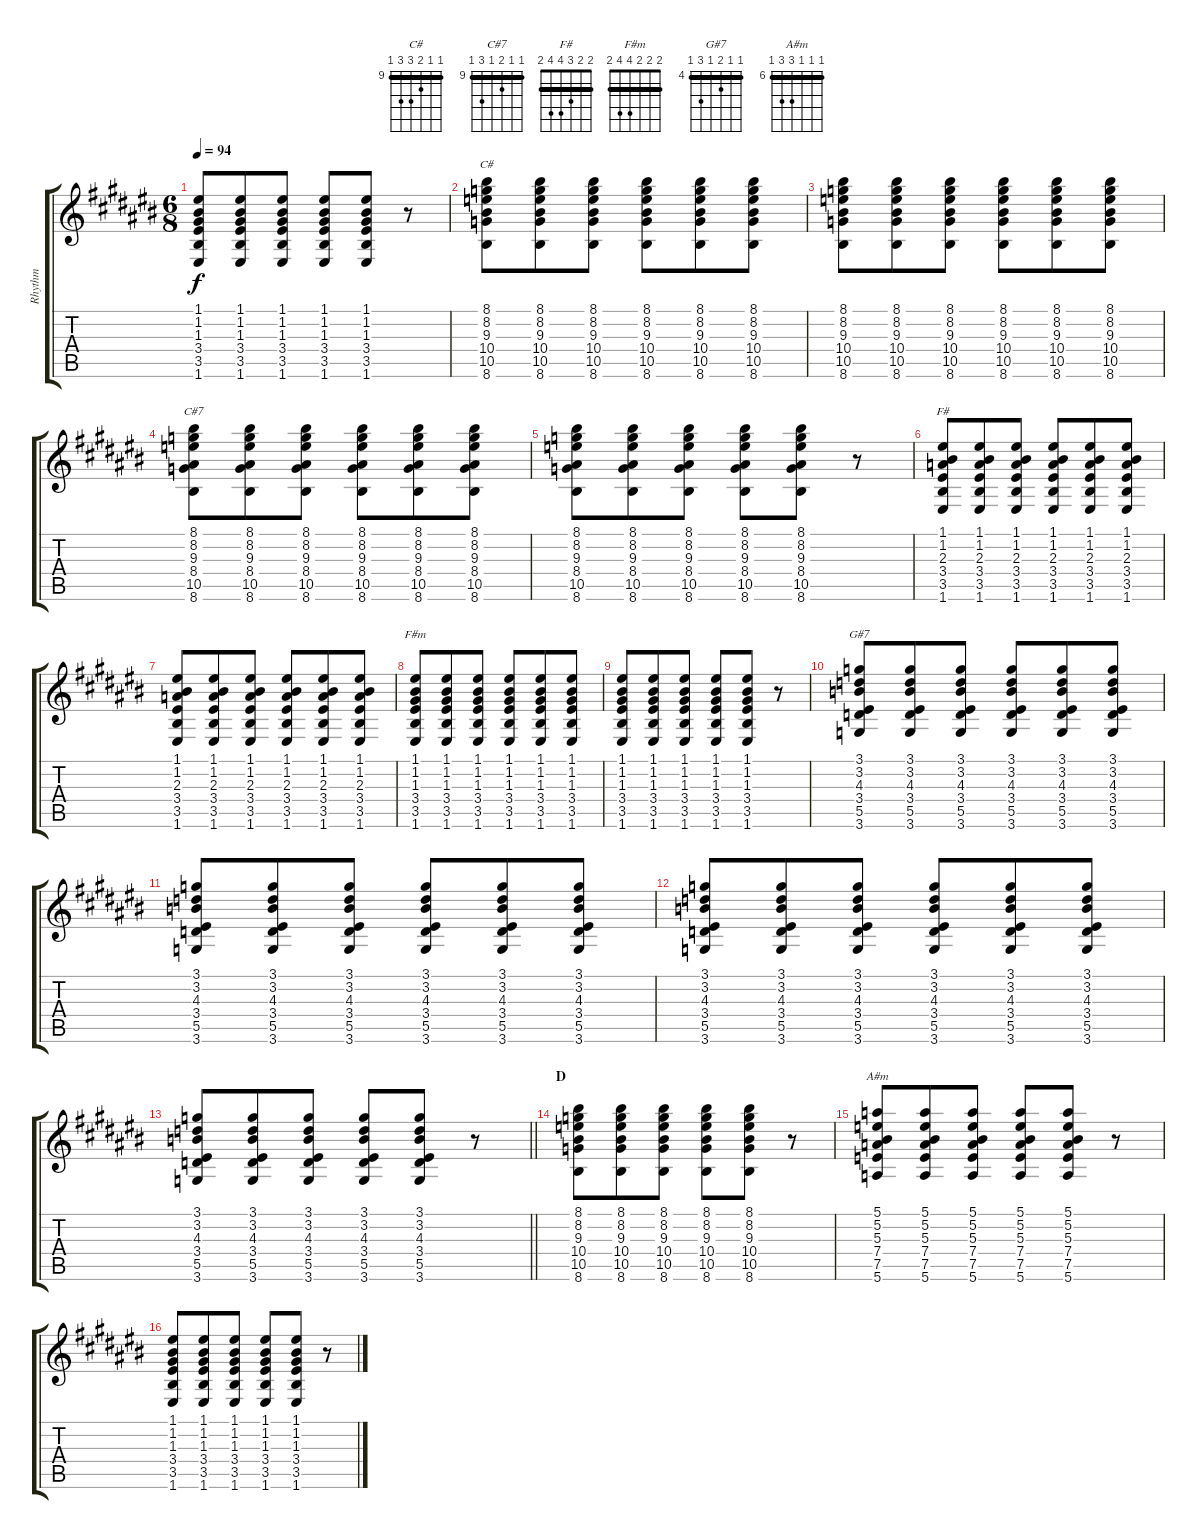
\track ("Rhythm" "Rhythm") {instrument acousticguitarnylon}
\staff {score tabs}
\tuning (E4 B3 G3 D3 A2 E2) {hide}
\chord ("C#" 9 9 10 11 11 9) {firstfret 9 barre 9}
\chord ("C#7" 9 9 10 9 11 9) {firstfret 9 barre 9}
\chord ("F#" 2 2 3 4 4 2) {barre 2}
\chord ("F#m" 2 2 2 4 4 2) {barre 2}
\chord ("G#7" 4 4 5 4 6 4) {firstfret 4 barre 4}
\chord ("A#m" 6 6 6 8 8 6) {firstfret 6 barre 6}
\ts (6 8)
\tempo 94
\clef g2
\ks c#
(1.1 1.2 1.3 3.4 3.5 1.6).8{dy f} (1.1 1.2 1.3 3.4 3.5 1.6).8 (1.1 1.2 1.3 3.4 3.5 1.6).8 (1.1 1.2 1.3 3.4 3.5 1.6).8 (1.1 1.2 1.3 3.4 3.5 1.6).8 r.8 |
(8.1 8.2 9.3 10.4 10.5 8.6).8{ch "C#"} (8.1 8.2 9.3 10.4 10.5 8.6).8 (8.1 8.2 9.3 10.4 10.5 8.6).8 (8.1 8.2 9.3 10.4 10.5 8.6).8 (8.1 8.2 9.3 10.4 10.5 8.6).8 (8.1 8.2 9.3 10.4 10.5 8.6).8 |
(8.1 8.2 9.3 10.4 10.5 8.6).8 (8.1 8.2 9.3 10.4 10.5 8.6).8 (8.1 8.2 9.3 10.4 10.5 8.6).8 (8.1 8.2 9.3 10.4 10.5 8.6).8 (8.1 8.2 9.3 10.4 10.5 8.6).8 (8.1 8.2 9.3 10.4 10.5 8.6).8 |
(8.1 8.2 9.3 8.4 10.5 8.6).8{ch "C#7"} (8.1 8.2 9.3 8.4 10.5 8.6).8 (8.1 8.2 9.3 8.4 10.5 8.6).8 (8.1 8.2 9.3 8.4 10.5 8.6).8 (8.1 8.2 9.3 8.4 10.5 8.6).8 (8.1 8.2 9.3 8.4 10.5 8.6).8 |
(8.1 8.2 9.3 8.4 10.5 8.6).8 (8.1 8.2 9.3 8.4 10.5 8.6).8 (8.1 8.2 9.3 8.4 10.5 8.6).8 (8.1 8.2 9.3 8.4 10.5 8.6).8 (8.1 8.2 9.3 8.4 10.5 8.6).8 r.8 |
(1.1 1.2 2.3 3.4 3.5 1.6).8{ch "F#"} (1.1 1.2 2.3 3.4 3.5 1.6).8 (1.1 1.2 2.3 3.4 3.5 1.6).8 (1.1 1.2 2.3 3.4 3.5 1.6).8 (1.1 1.2 2.3 3.4 3.5 1.6).8 (1.1 1.2 2.3 3.4 3.5 1.6).8 |
(1.1 1.2 2.3 3.4 3.5 1.6).8 (1.1 1.2 2.3 3.4 3.5 1.6).8 (1.1 1.2 2.3 3.4 3.5 1.6).8 (1.1 1.2 2.3 3.4 3.5 1.6).8 (1.1 1.2 2.3 3.4 3.5 1.6).8 (1.1 1.2 2.3 3.4 3.5 1.6).8 |
(1.1 1.2 1.3 3.4 3.5 1.6).8{ch "F#m"} (1.1 1.2 1.3 3.4 3.5 1.6).8 (1.1 1.2 1.3 3.4 3.5 1.6).8 (1.1 1.2 1.3 3.4 3.5 1.6).8 (1.1 1.2 1.3 3.4 3.5 1.6).8 (1.1 1.2 1.3 3.4 3.5 1.6).8 |
(1.1 1.2 1.3 3.4 3.5 1.6).8 (1.1 1.2 1.3 3.4 3.5 1.6).8 (1.1 1.2 1.3 3.4 3.5 1.6).8 (1.1 1.2 1.3 3.4 3.5 1.6).8 (1.1 1.2 1.3 3.4 3.5 1.6).8 r.8 |
(3.1 3.2 4.3 3.4 5.5 3.6).8{ch "G#7"} (3.1 3.2 4.3 3.4 5.5 3.6).8 (3.1 3.2 4.3 3.4 5.5 3.6).8 (3.1 3.2 4.3 3.4 5.5 3.6).8 (3.1 3.2 4.3 3.4 5.5 3.6).8 (3.1 3.2 4.3 3.4 5.5 3.6).8 |
(3.1 3.2 4.3 3.4 5.5 3.6).8 (3.1 3.2 4.3 3.4 5.5 3.6).8 (3.1 3.2 4.3 3.4 5.5 3.6).8 (3.1 3.2 4.3 3.4 5.5 3.6).8 (3.1 3.2 4.3 3.4 5.5 3.6).8 (3.1 3.2 4.3 3.4 5.5 3.6).8 |
(3.1 3.2 4.3 3.4 5.5 3.6).8 (3.1 3.2 4.3 3.4 5.5 3.6).8 (3.1 3.2 4.3 3.4 5.5 3.6).8 (3.1 3.2 4.3 3.4 5.5 3.6).8 (3.1 3.2 4.3 3.4 5.5 3.6).8 (3.1 3.2 4.3 3.4 5.5 3.6).8 |
\barLineRight lightlight
(3.1 3.2 4.3 3.4 5.5 3.6).8 (3.1 3.2 4.3 3.4 5.5 3.6).8 (3.1 3.2 4.3 3.4 5.5 3.6).8 (3.1 3.2 4.3 3.4 5.5 3.6).8 (3.1 3.2 4.3 3.4 5.5 3.6).8 r.8 |
\section ("" "D")
(8.1 8.2 9.3 10.4 10.5 8.6).8 (8.1 8.2 9.3 10.4 10.5 8.6).8 (8.1 8.2 9.3 10.4 10.5 8.6).8 (8.1 8.2 9.3 10.4 10.5 8.6).8 (8.1 8.2 9.3 10.4 10.5 8.6).8 r.8 |
(5.1 5.2 5.3 7.4 7.5 5.6).8{ch "A#m"} (5.1 5.2 5.3 7.4 7.5 5.6).8 (5.1 5.2 5.3 7.4 7.5 5.6).8 (5.1 5.2 5.3 7.4 7.5 5.6).8 (5.1 5.2 5.3 7.4 7.5 5.6).8 r.8 |
(1.1 1.2 1.3 3.4 3.5 1.6).8 (1.1 1.2 1.3 3.4 3.5 1.6).8 (1.1 1.2 1.3 3.4 3.5 1.6).8 (1.1 1.2 1.3 3.4 3.5 1.6).8 (1.1 1.2 1.3 3.4 3.5 1.6).8 r.8
